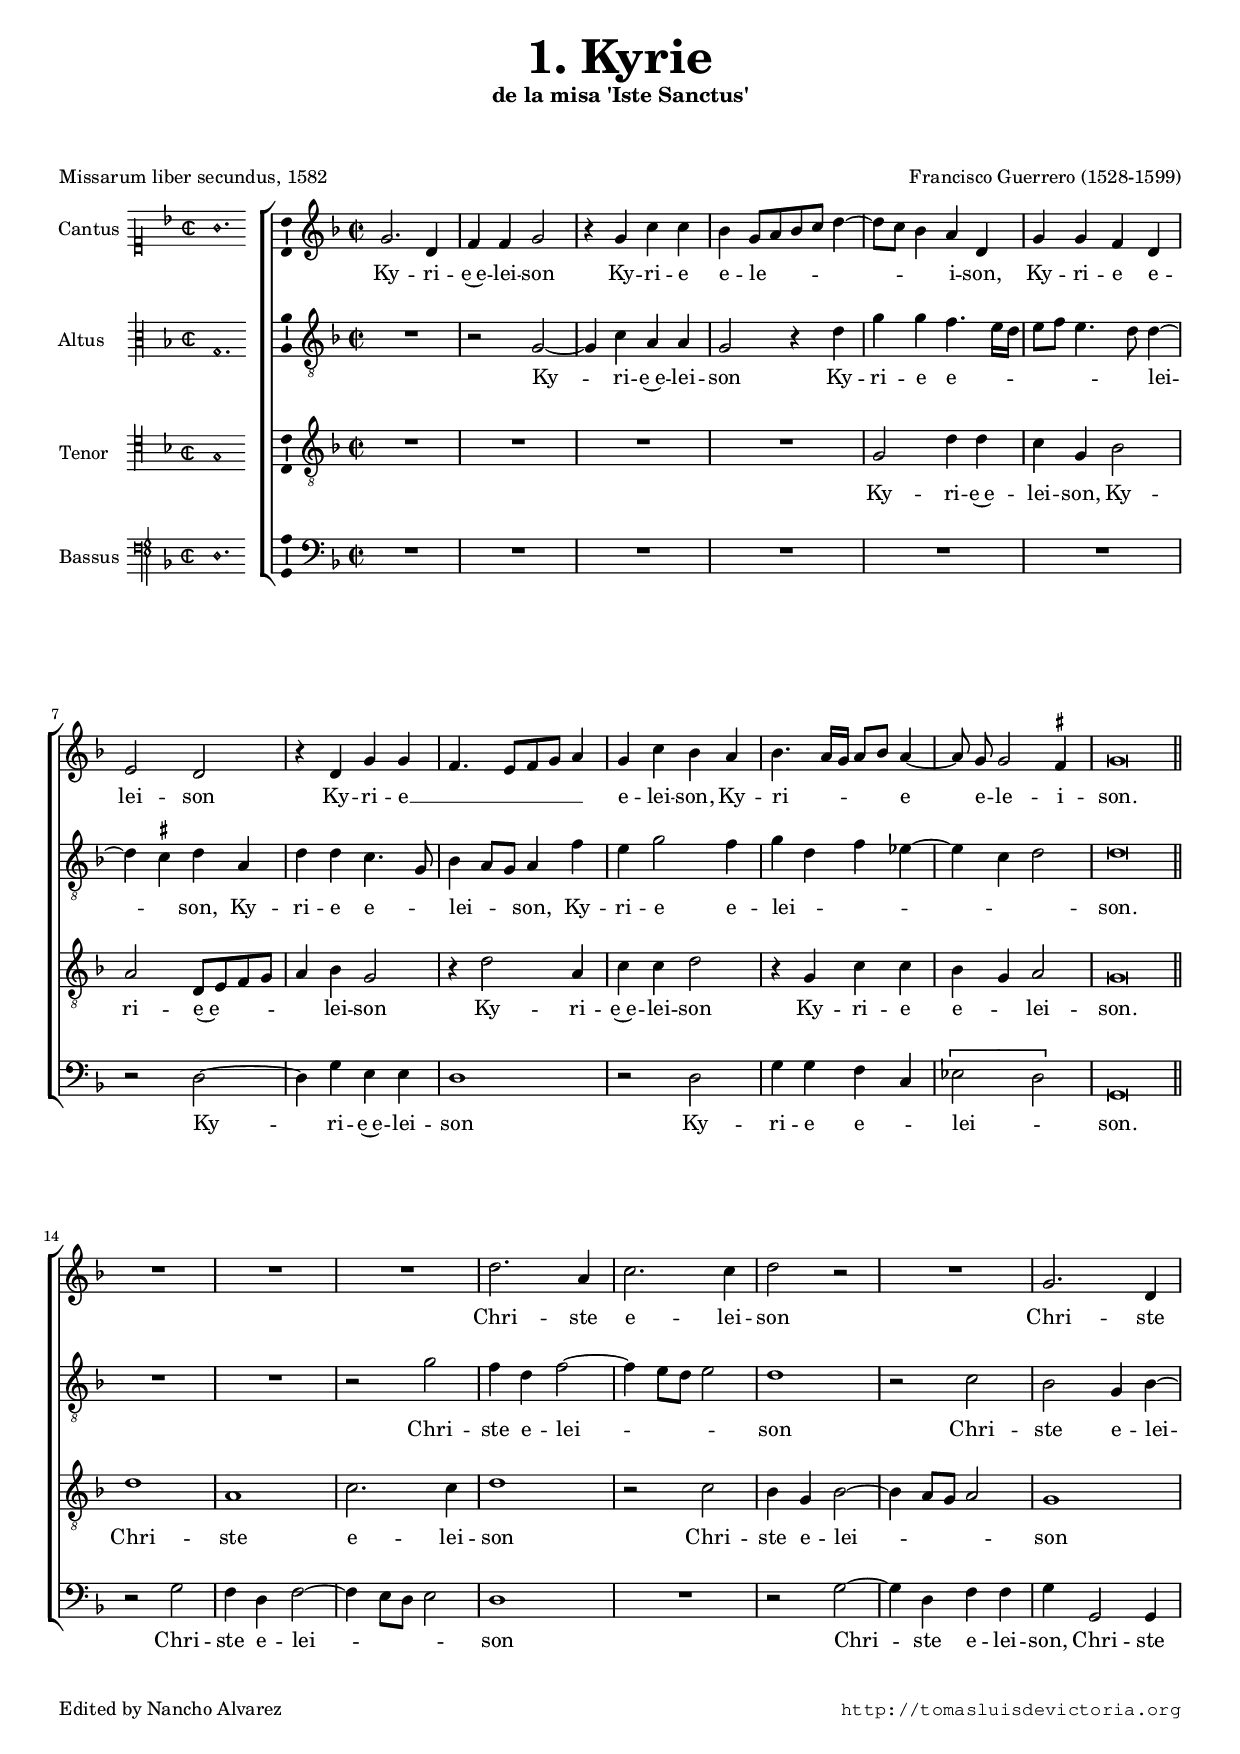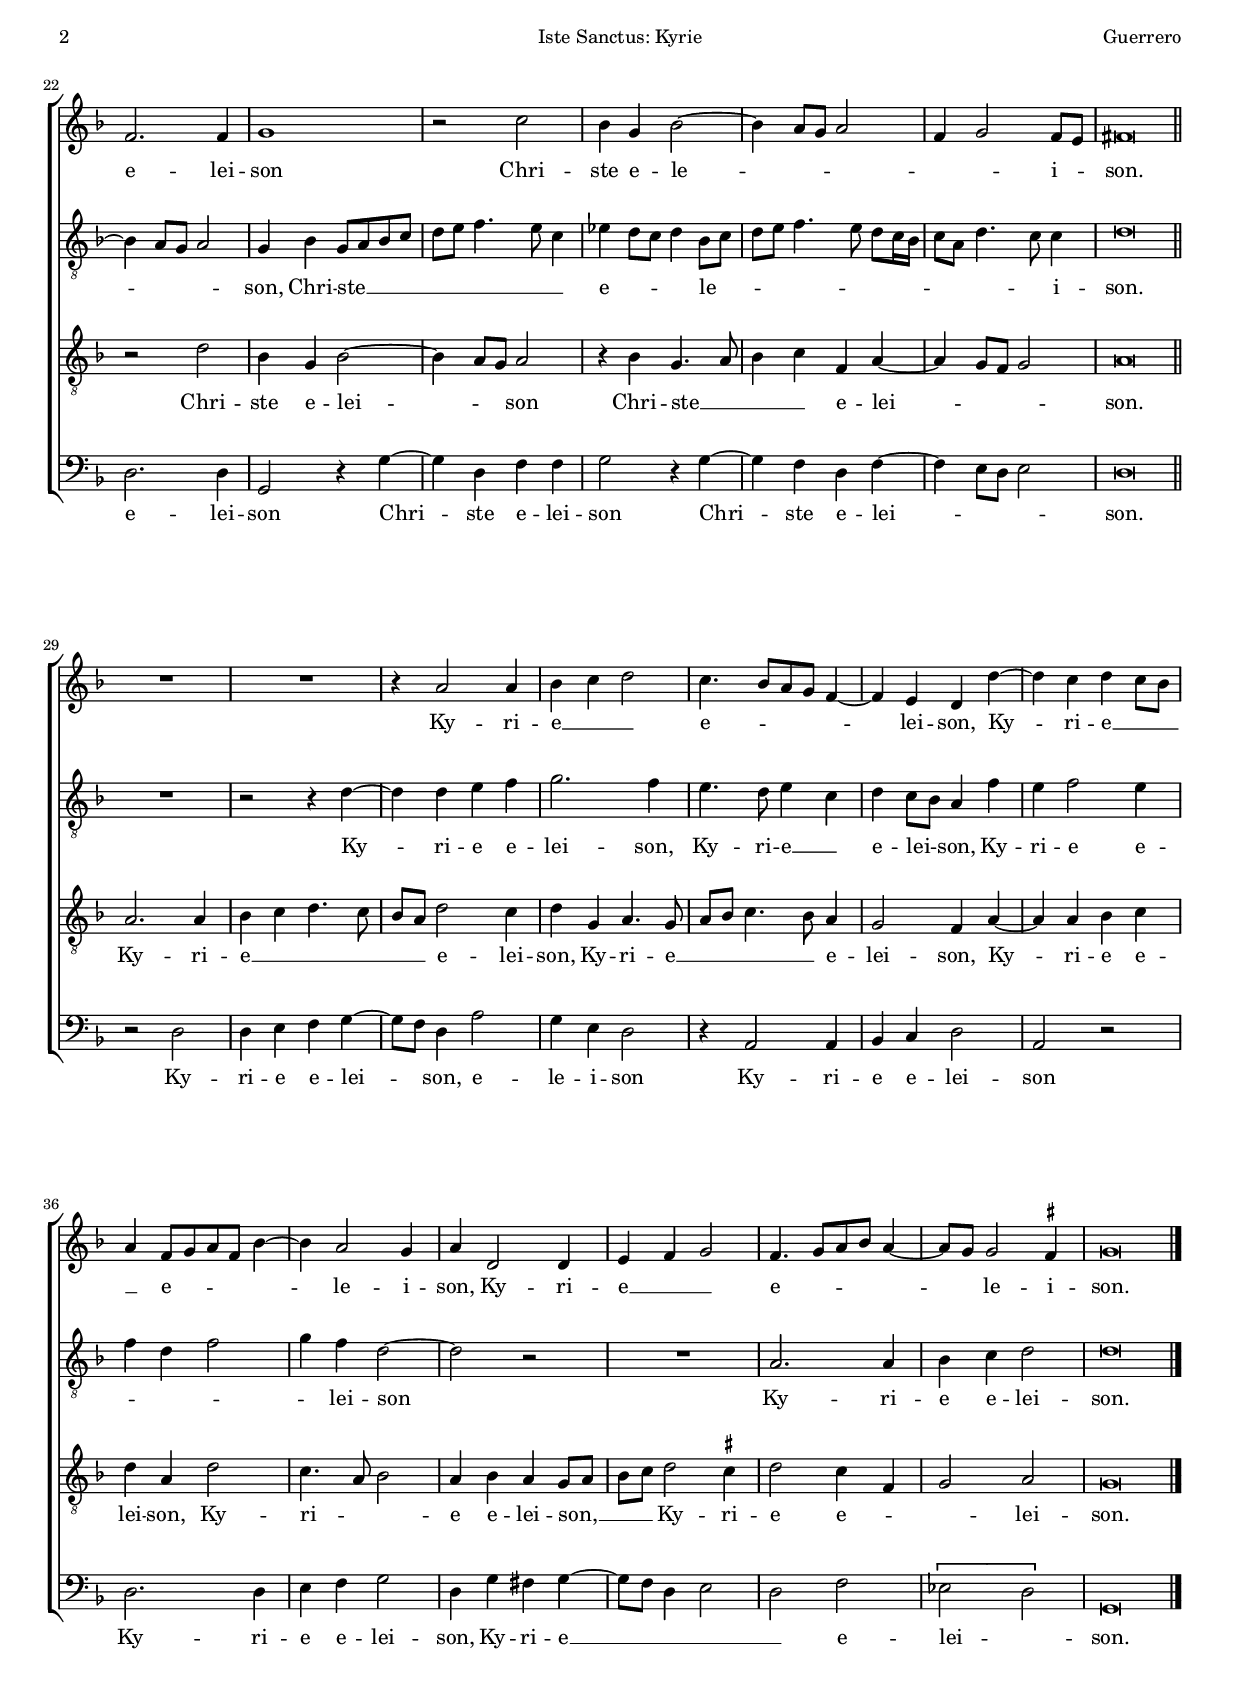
\version "2.18.0"

#(set-default-paper-size "a4")
#(set-global-staff-size 16.3)
#(ly:set-option 'point-and-click #f)
%mobile -s15.0 -i3.2

italicas=\override LyricText.font-shape = #'italic
rectas=\override LyricText.font-shape = #'upright
ss=\once \set suggestAccidentals = ##t
incipitwidth = 20

htitle="Iste Sanctus: Kyrie"
hcomposer="Guerrero"
 
\header {
	title=\markup{\larger \larger \larger \larger "1. Kyrie"}
	subtitle="de la misa 'Iste Sanctus'"
	subsubtitle=\markup{\null \vspace #2 }
	composer="Francisco Guerrero (1528-1599)"
        pdfauthor=\composer
	%opus="(-)"
	poet="Missarum liber secundus, 1582"
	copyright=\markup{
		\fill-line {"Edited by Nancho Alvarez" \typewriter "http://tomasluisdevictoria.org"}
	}
%	tagline=""
}

global={\key f \major \time 2/2 \skip 1*13 \bar "||" \break
				\skip 1*15 \bar "||" \break
				\skip 1*14 \bar "|." }


cantus=\relative c''{
	g2. d4
	f f g2
	r4 g c c
	bes g8[ a bes c] d4 ~
	d8 c bes4 a d,
	g4 g f d
	e2 d
	r4 d g g
	f4. e8[ f g] a4
	g4 c bes a
	bes4. a16 g a8 bes a4 ~
	a8 \noBeam g g2 \ss fis4 
	g\breve*1/2
	R1*3
	d'2. a4 
	c2. c4
	d2 r
	R1
	g,2. d4
	f2. f4
	g1
	r2 c
	bes4 g bes2 ~
	bes4 a8 g a2
	f4 g2 f8 e
	fis\breve*1/2
	R1*2
	r4 a2 a4
	bes c d2
	c4. bes8[ a g] f4 ~
	f e d d' ~
	d c d c8 bes
	a4 f8[ g a f] bes4 ~
	bes4 a2 g4
	a4 d,2 d4
	e f g2
	f4. g8[ a bes] a4 ~
	a8 g g2 \ss fis4
	g\breve*1/2
}

altus=\relative c'{
	R1
	r2 g ~
	g4 c a a
	g2 r4 d'
	g g f4. e16 d
	e8 f e4. d8 d4 ~
	d \ss cis d a
	d d c4. g8
	bes4 a8 g a4 f'
	e g2 f4
	g d f ees ~
	ees c d2
	d\breve*1/2
	R1*2
	r2 g2
	f4 d f2 ~
	f4 e8 d e2
	d1
	r2 c
	bes2 g4 bes ~
	bes a8 g a2
	g4 bes g8 a bes c
	d e f4. e8 c4
	ees4 d8 c d4 bes8 c
	d e f4. e8 d[ c16 bes]
	c8 a d4. c8 c4
	d\breve*1/2
	R1
	r2 r4 d ~
	d d e f
	g2. f4
	e4. d8 e4 c
	d c8 bes a4 f'
	e f2 e4
	f d f2
	g4 f d2 ~
	d r
	R1
	a2. a4 
	bes c d2
	d\breve*1/2
}

tenor=\relative c'{
	R1*4
	g2 d'4 d
	c g bes2
	a d,8 e f g
	a4 bes g2
	r4 d'2 a4
	c4 c d2
	r4 g, c c
	bes g a2
	g\breve*1/2
	d'1
	a
	c2. c4 d1
	r2 c 
	bes4 g bes2 ~
	bes4 a8 g a2
	g1
	r2 d'
	bes4 g bes2 ~
	bes4 a8 g a2
	r4 bes g4. a8
	bes4 c f, a4 ~
	a g8 f g2 
	a\breve*1/2
	a2. a4 
	bes c d4. c8
	bes8 a d2 c4
	d g, a4. g8
	a8 bes c4. bes8 a4
	g2 f4 a ~
	a a bes c 
	d a d2
	c4. a8 bes2
	a4 bes a g8 a
	bes c d2 \ss cis4
	d2 c4 f,
	g2 a 
	g\breve*1/2
}

bassus=\relative c{
	R1*6
	r2 d ~
	d4 g e e 
	d1
	r2 d
	g4 g f c
	\[ees2 d\]
	g,\breve*1/2
	r2 g'
	f4 d f2 ~
	f4 e8 d e2
	d1
	R1
	r2 g ~
	g4 d f f
	g g,2 g4
	d'2. d4
	g,2 r4 g' ~
	g d f f
	g2 r4 g ~
	g f d f ~
	f e8 d e2
	d\breve*1/2
	r2 d
	d4 e f g ~
	g8 f d4 a'2
	g4 e d2
	r4 a2 a4 
	bes c d2 
	a2 r
	d2. d4
	e4 f g2
	d4 g fis g4 ~
	g8 f d4 e2
	d f
	\[ees d\]
	g,\breve*1/2
}


textocantus=\lyricmode{
Ky -- ri -- e~e -- lei -- son
Ky -- ri -- e e -- le -- _ _ _ _ _ _ i -- son,
Ky -- ri -- e e -- lei -- son
Ky -- ri -- e __ _ _ _ _ _ e -- lei -- son,
Ky -- ri -- _ _ _ _ e e -- le -- i -- son.
Chri -- ste e -- lei -- son
Chri -- ste e -- lei -- son
Chri -- ste e -- le -- _ _ _ _ _ i -- _ son.
Ky -- ri -- e __ _ _ e -- _ _ _ _ lei -- son,
Ky -- ri -- e __ _ _ _ e -- _ _ _ _ le -- i -- son,
Ky -- ri -- e __ _ _ 
e -- _ _ _ _ _ le -- i -- son.
}

textoaltus=\lyricmode{
Ky -- ri -- e~e -- lei -- son
Ky -- ri -- e e -- _ _ _ _ _ _ lei -- _ son,
Ky -- ri -- e e -- _ lei -- _ _ son,
Ky -- ri -- e e -- lei -- _ _ _ _ _ son.
Chri -- ste e -- lei -- _ _ _ son
Chri -- ste e -- lei -- _ _ _ son,
Chri -- ste __ _ _ _ _ _ _ _ _ e -- _ _ _ le -- _ _ _ _ _ _ _ _ _ _ _ _ i -- son.
Ky -- ri -- e e -- lei -- son,
Ky -- ri -- e __ _ e -- lei -- _ son,
Ky -- ri -- e e -- _ _ _ _ lei -- son
Ky -- ri -- e e -- lei -- son.
}

textotenor=\lyricmode{
Ky -- ri -- e~e -- lei -- son,
Ky -- ri -- e~e -- _ _ _ _ lei -- son
Ky -- ri -- e~e -- lei -- son
Ky -- ri -- e e -- _ lei -- son.
Chri -- ste e -- lei -- son
Chri -- ste e -- lei -- _ _ _ son
Chri -- ste e -- lei -- _ _ son
Chri -- ste __ _ _ _ e -- lei -- _ _ _ son.
Ky -- ri -- e __ _ _ _ _ _ e -- lei -- son,
Ky -- ri -- e __ _ _ _ _ e -- lei -- son,
Ky -- ri -- e e -- lei -- son,
Ky -- ri -- _ _ e e -- lei -- son, __ _ _ _
Ky -- ri -- e e -- _ _ lei -- son.
}

textobassus=\lyricmode{
Ky -- ri -- e~e -- lei -- son
Ky -- ri -- e e -- _ lei -- _ son.
Chri -- ste e -- lei -- _ _ _ son
Chri -- ste e -- lei -- son,
Chri -- ste e -- lei -- son
Chri -- ste e -- lei -- son
Chri -- ste e -- lei -- _ _ _ son.
Ky -- ri -- e e -- lei -- _ son,
e -- le -- i -- son
Ky -- ri -- e e -- lei -- son
Ky -- ri -- e e -- lei -- son,
Ky -- ri -- e __ _ _ _ _ e -- lei -- _ son.
}



incipitcantus=\markup{
	\score{
		{ 
		\set Staff.instrumentName="Cantus "
		\override NoteHead.style = #'neomensural
		\override Rest.style = #'neomensural
		\override Staff.TimeSignature.style = #'neomensural
		\cadenzaOn 
		\clef "petrucci-c1"
		\key f \major
		\time 2/2
		g'1.
		} 
	\layout {
		\context {\Voice
			\remove Ligature_bracket_engraver
			\consists Mensural_ligature_engraver
		}
		line-width=\incipitwidth
		indent = 0
	}
	}
}


incipitaltus=\markup{
	\score{
		{ 
		\set Staff.instrumentName="Altus    "
		\override NoteHead.style = #'neomensural 
		\override Rest.style = #'neomensural
		\override Staff.TimeSignature.style = #'neomensural
		\cadenzaOn 
		\clef "petrucci-c3"
		\key f \major
		\time 2/2
		g1.
		} 
	\layout {
		\context {\Voice
			\remove Ligature_bracket_engraver
			\consists Mensural_ligature_engraver
		}
		line-width=\incipitwidth
		indent = 0
	}
	}
}


incipittenor=\markup{
	\score{
		{ 
		\set Staff.instrumentName="Tenor   "
		\override NoteHead.style = #'neomensural 
		\override Rest.style = #'neomensural
		\override Staff.TimeSignature.style = #'neomensural
		\cadenzaOn 
		\clef "petrucci-c4"
		\key f \major
		\time 2/2
		g1*3/2
		} 
	\layout {
		\context {\Voice
			\remove Ligature_bracket_engraver
			\consists Mensural_ligature_engraver
		}
		line-width=\incipitwidth
		indent=0
	}
	}
}


incipitbassus=\markup{
	\score{
		{ 
		\set Staff.instrumentName="Bassus "
		\override NoteHead.style = #'neomensural 
		\override Rest.style = #'neomensural
		\override Staff.TimeSignature.style = #'neomensural
		\cadenzaOn 
		\clef "petrucci-f4"
		\key f \major
		\time 2/2
		d1.
		} 
	\layout {
		\context {\Voice
			\remove Ligature_bracket_engraver
			\consists Mensural_ligature_engraver
		}
		line-width=\incipitwidth
		indent = 0
	}
	}
}





\score {\transpose c' c'{
\new ChoirStaff<<

	\new Staff <<\global
	\new Voice="v1" {
		\set Staff.instrumentName=\incipitcantus
		\clef "treble"
		\cantus }
	\new Lyrics \lyricsto "v1" {\textocantus }
	>>

	
	\new Staff << \global
	\new Voice="v2" {
		\set Staff.instrumentName=\incipitaltus
		\clef "G_8" 
		\altus}
	\new Lyrics \lyricsto "v2" {\textoaltus }
	>>

	
	\new Staff <<\global
	\new Voice="v3" {
		\set Staff.instrumentName=\incipittenor
		\clef "G_8"
		\tenor }
	\new Lyrics \lyricsto "v3" {\textotenor }
	>>
	

	\new Staff <<\global
	\new Voice="v4" {
		\set Staff.instrumentName=\incipitbassus
		\clef "bass" 
		\bassus }
	\new Lyrics \lyricsto "v4" {\textobassus }
	>>
	
>>

	}%transpose

\layout{ 
	\context {\Lyrics 
		\override VerticalAxisGroup.staff-affinity = #UP
		\override VerticalAxisGroup.nonstaff-relatedstaff-spacing =
			#'((basic-distance . 0) (minimum-distance . 0) (padding . 1))
		\override LyricText.font-size = #1.2
		\override LyricHyphen.minimum-distance = #0.5
	}
	\context {\Score 
		tempoHideNote = ##t
		\override BarNumber.padding = #2 
	}
	\context {\Voice 
		%melismaBusyProperties = #'()
		%autoBeaming = ##f
	}
	\context {\Staff 
                %\RemoveEmptyStaves
                %\override VerticalAxisGroup.remove-first = ##t
		\override VerticalAxisGroup.staff-staff-spacing =
			#'((basic-distance . 11) (minimum-distance . 0) (padding . 1))
		\consists Ambitus_engraver 
		\override LigatureBracket.padding = #1
	}
}

%\midi { \mtempo }

}


\paper{
	evenHeaderMarkup=\markup  \fill-line { \fromproperty #'page:page-number-string \htitle \hcomposer }
	oddHeaderMarkup= \markup  \fill-line { \on-the-fly #not-first-page \hcomposer \on-the-fly #not-first-page \htitle \on-the-fly #not-first-page \fromproperty #'page:page-number-string }
	%system-count=20
	%page-count = 8
	ragged-last-bottom = ##f
	indent=3.6\cm
	system-system-spacing =
	#'((basic-distance . 20) (minimum-distance . 0) (padding . 5))
	top-system-spacing = % header
	#'((basic-distance . 9) (minimum-distance . 0) (padding . 0))
	last-bottom-spacing = % footer
	#'((basic-distance . 12) (minimum-distance . 0) (padding . 0))
	markup-system-spacing.padding = #1.5
}
